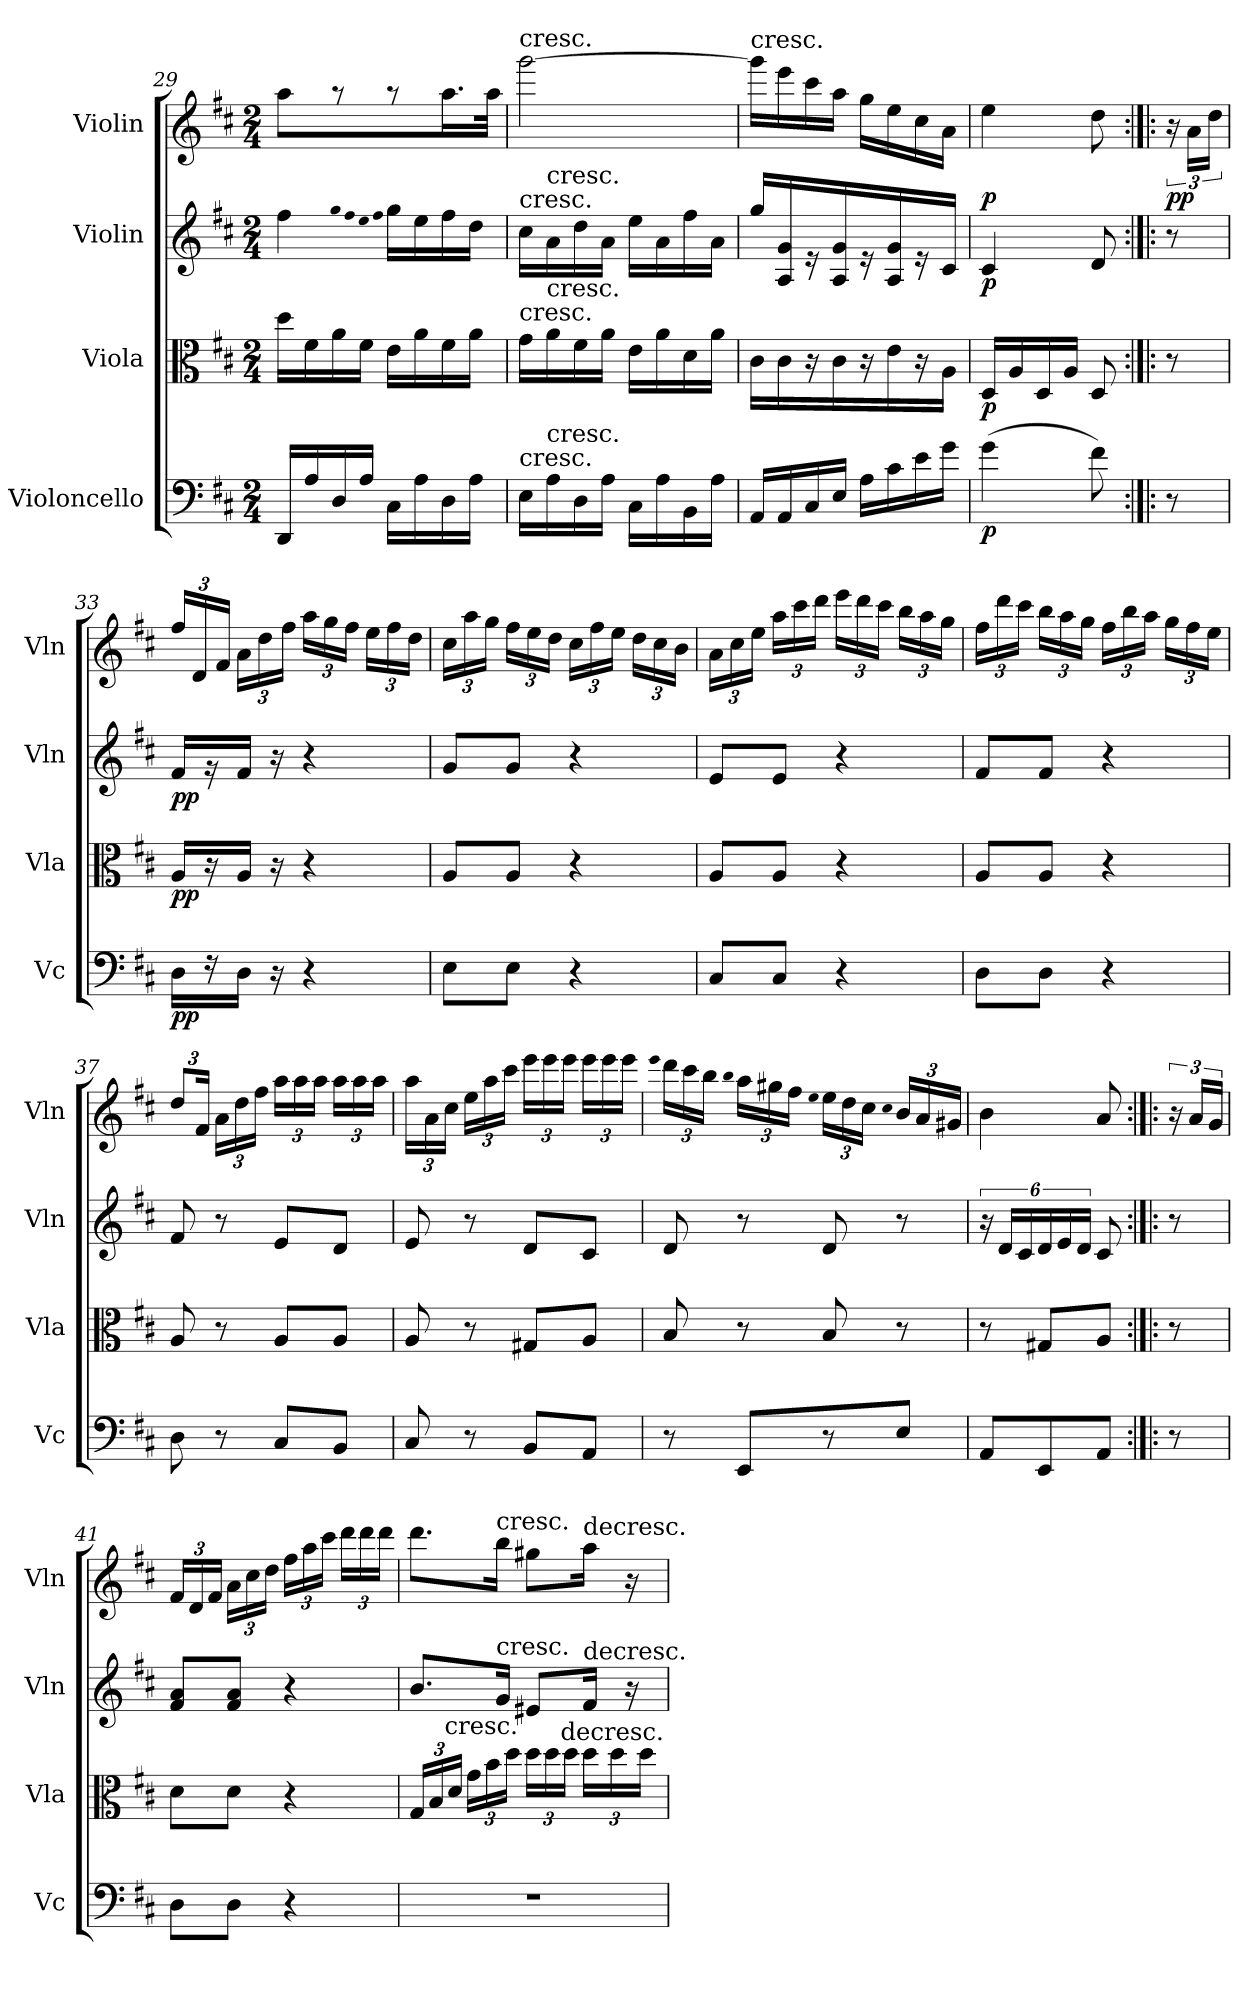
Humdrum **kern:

**kern	**dynam	**kern	**dynam	**kern	**dynam	**kern	**dynam
*part4	*part4	*part3	*part3	*part2	*part2	*part1	*part1
*staff4	*staff4	*staff3	*staff3	*staff2	*staff2	*staff1	*staff1
*I"Violoncello	*	*I"Viola	*	*I"Violin	*	*I"Violin	*
*I'Vc	*	*I'Vla	*	*I'Vln	*	*I'Vln	*
*clefF4	*	*clefC3	*	*clefG2	*	*clefG2	*
*k[f#c#]	*	*k[f#c#]	*	*k[f#c#]	*	*k[f#c#]	*
*M2/4	*	*M2/4	*	*M2/4	*	*M2/4	*
=29	=29	=29	=29	=29	=29	=29	=29
16DD/LL	.	16dd\LL	.	4ff#\	.	8aa\L	.
16A/	.	16f#\	.	.	.	.	.
16D/	.	16a\	.	.	.	8r	.
16A/JJ	.	16f#\JJ	.	.	.	.	.
.	.	.	.	qgg	.	.	.
.	.	.	.	qff#	.	.	.
.	.	.	.	qee	.	.	.
.	.	.	.	qff#	.	.	.
16C#\LL	.	16e\LL	.	16gg\LL	.	8r	.
16A\	.	16a\	.	16ee\	.	.	.
16D\	.	16f#\	.	16ff#\	.	16.aa\L	.
16A\JJ	.	16a\JJ	.	16dd\JJ	.	.	.
.	.	.	.	.	.	32aa\JJk	.
=30	=30	=30	=30	=30	=30	=30	=30
!	!	!	!	!	!	!LO:TX:t=cresc.	!
!	!	!	!	!LO:TX:t=cresc.	!	!	!
!	!	!LO:TX:t=cresc.	!	!	!	!	!
!LO:TX:t=cresc.	!	!	!	!	!	!	!
16E\LL	.	16g\LL	.	16cc#\LL	.	[2ggg\	.
!	!	!	!	!LO:TX:t=cresc.	!	!	!
!	!	!LO:TX:t=cresc.	!	!	!	!	!
!LO:TX:t=cresc.	!	!	!	!	!	!	!
16A\	.	16a\	.	16a\	.	.	.
16D\	.	16f#\	.	16dd\	.	.	.
16A\JJ	.	16a\JJ	.	16a\JJ	.	.	.
16C#\LL	.	16e\LL	.	16ee\LL	.	.	.
16A\	.	16a\	.	16a\	.	.	.
16BB\	.	16d\	.	16ff#\	.	.	.
16A\JJ	.	16a\JJ	.	16a\JJ	.	.	.
=31	=31	=31	=31	=31	=31	=31	=31
!	!	!	!	!	!	!LO:TX:t=cresc.	!
16AA/LL	.	16c#\LL	.	16gg/LL	.	16ggg\LL]	.
16AA/	.	16c#\	.	16A/ 16g/	.	16eee\	.
16C#/	.	16r	.	16r	.	16ccc#\	.
16E/JJ	.	16c#\	.	16A/ 16g/	.	16aa\JJ	.
16A\LL	.	16r	.	16r	.	16gg\LL	.
16c#\	.	16e\	.	16A/ 16g/	.	16ee\	.
16e\	.	16r	.	16r	.	16cc#\	.
16g\JJ	.	16A\JJ	.	16c#/JJ	.	16a\JJ	.
=32	=32	=32	=32	=32	=32	=32	=32
(4g\	p	16D/LL	p	4c#/	p	4ee\	p
.	.	16A/	.	.	.	.	.
.	.	16D/	.	.	.	.	.
.	.	16A/JJ	.	.	.	.	.
8f#\)	.	8D/	.	8d/	.	8dd\	.
=:|!|:	=:|!|:	=:|!|:	=:|!|:	=:|!|:	=:|!|:	=:|!|:	=:|!|:
8r	.	8r	.	8r	.	24r	pp
.	.	.	.	.	.	24a\LL	.
.	.	.	.	.	.	24dd\JJ	.
=33	=33	=33	=33	=33	=33	=33	=33
16D\LL	pp	16A/LL	pp	16f#/LL	pp	24ff#/LL	.
.	.	.	.	.	.	24d/	.
16r	.	16r	.	16r	.	.	.
.	.	.	.	.	.	24f#/JJ	.
16D\JJ	.	16A/JJ	.	16f#/JJ	.	24a\LL	.
.	.	.	.	.	.	24dd\	.
16r	.	16r	.	16r	.	.	.
.	.	.	.	.	.	24ff#\JJ	.
4r	.	4r	.	4r	.	24aa\LL	.
.	.	.	.	.	.	24gg\	.
.	.	.	.	.	.	24ff#\JJ	.
.	.	.	.	.	.	24ee\LL	.
.	.	.	.	.	.	24ff#\	.
.	.	.	.	.	.	24dd\JJ	.
=34	=34	=34	=34	=34	=34	=34	=34
8E\L	.	8A/L	.	8g/L	.	24cc#\LL	.
.	.	.	.	.	.	24aa\	.
.	.	.	.	.	.	24gg\JJ	.
8E\J	.	8A/J	.	8g/J	.	24ff#\LL	.
.	.	.	.	.	.	24ee\	.
.	.	.	.	.	.	24dd\JJ	.
4r	.	4r	.	4r	.	24cc#\LL	.
.	.	.	.	.	.	24ff#\	.
.	.	.	.	.	.	24ee\JJ	.
.	.	.	.	.	.	24dd\LL	.
.	.	.	.	.	.	24cc#\	.
.	.	.	.	.	.	24b\JJ	.
=35	=35	=35	=35	=35	=35	=35	=35
8C#/L	.	8A/L	.	8e/L	.	24a\LL	.
.	.	.	.	.	.	24cc#\	.
.	.	.	.	.	.	24ee\JJ	.
8C#/J	.	8A/J	.	8e/J	.	24aa\LL	.
.	.	.	.	.	.	24ccc#\	.
.	.	.	.	.	.	24ddd\JJ	.
4r	.	4r	.	4r	.	24eee\LL	.
.	.	.	.	.	.	24ddd\	.
.	.	.	.	.	.	24ccc#\JJ	.
.	.	.	.	.	.	24bb\LL	.
.	.	.	.	.	.	24aa\	.
.	.	.	.	.	.	24gg\JJ	.
=36	=36	=36	=36	=36	=36	=36	=36
8D\L	.	8A/L	.	8f#/L	.	24ff#\LL	.
.	.	.	.	.	.	24ddd\	.
.	.	.	.	.	.	24ccc#\JJ	.
8D\J	.	8A/J	.	8f#/J	.	24bb\LL	.
.	.	.	.	.	.	24aa\	.
.	.	.	.	.	.	24gg\JJ	.
4r	.	4r	.	4r	.	24ff#\LL	.
.	.	.	.	.	.	24bb\	.
.	.	.	.	.	.	24aa\JJ	.
.	.	.	.	.	.	24gg\LL	.
.	.	.	.	.	.	24ff#\	.
.	.	.	.	.	.	24ee\JJ	.
=37	=37	=37	=37	=37	=37	=37	=37
8D\	.	8A/	.	8f#/	.	12dd/L	.
.	.	.	.	.	.	24f#/Jk	.
8r	.	8r	.	8r	.	24a\LL	.
.	.	.	.	.	.	24dd\	.
.	.	.	.	.	.	24ff#\JJ	.
8C#/L	.	8A/L	.	8e/L	.	24aa\LL	.
.	.	.	.	.	.	24aa\	.
.	.	.	.	.	.	24aa\JJ	.
8BB/J	.	8A/J	.	8d/J	.	24aa\LL	.
.	.	.	.	.	.	24aa\	.
.	.	.	.	.	.	24aa\JJ	.
=38	=38	=38	=38	=38	=38	=38	=38
8C#/	.	8A/	.	8e/	.	24aa\LL	.
.	.	.	.	.	.	24a\	.
.	.	.	.	.	.	24cc#\JJ	.
8r	.	8r	.	8r	.	24ee\LL	.
.	.	.	.	.	.	24aa\	.
.	.	.	.	.	.	24ccc#\JJ	.
8BB/L	.	8G#X/L	.	8d/L	.	24eee\LL	.
.	.	.	.	.	.	24eee\	.
.	.	.	.	.	.	24eee\JJ	.
8AA/J	.	8A/J	.	8c#/J	.	24eee\LL	.
.	.	.	.	.	.	24eee\	.
.	.	.	.	.	.	24eee\JJ	.
=39	=39	=39	=39	=39	=39	=39	=39
.	.	.	.	.	.	qeee	.
8r	.	8B/	.	8d/	.	24ddd\LL	.
.	.	.	.	.	.	24ccc#\	.
.	.	.	.	.	.	24bb\JJ	.
.	.	.	.	.	.	qbb	.
8EE/L	.	8r	.	8r	.	24aa\LL	.
.	.	.	.	.	.	24gg#X\	.
.	.	.	.	.	.	24ff#\JJ	.
.	.	.	.	.	.	qee	.
8r	.	8B/	.	8d/	.	24ee\LL	.
.	.	.	.	.	.	24dd\	.
.	.	.	.	.	.	24cc#\JJ	.
.	.	.	.	.	.	qcc#	.
8E/J	.	8r	.	8r	.	24b/LL	.
.	.	.	.	.	.	24a/	.
.	.	.	.	.	.	24g#X/JJ	.
=40	=40	=40	=40	=40	=40	=40	=40
8AA/L	.	8r	.	24r	.	4b\	.
.	.	.	.	24d/LL	.	.	.
.	.	.	.	24c#/	.	.	.
8EE/	.	8G#X/L	.	24d/	.	.	.
.	.	.	.	24e/	.	.	.
.	.	.	.	24d/JJ	.	.	.
8AA/J	.	8A/J	.	8c#/	.	8a/	.
=:|!|:	=:|!|:	=:|!|:	=:|!|:	=:|!|:	=:|!|:	=:|!|:	=:|!|:
8r	.	8r	.	8r	.	24r	.
.	.	.	.	.	.	24a/LL	.
.	.	.	.	.	.	24g/JJ	.
=41	=41	=41	=41	=41	=41	=41	=41
8D\L	.	8d\L	.	8f#/ 8a/L	.	24f#/LL	.
.	.	.	.	.	.	24d/	.
.	.	.	.	.	.	24f#/JJ	.
8D\J	.	8d\J	.	8f#/ 8a/J	.	24a\LL	.
.	.	.	.	.	.	24cc#\	.
.	.	.	.	.	.	24dd\JJ	.
4r	.	4r	.	4r	.	24ff#\LL	.
.	.	.	.	.	.	24aa\	.
.	.	.	.	.	.	24ccc#\JJ	.
.	.	.	.	.	.	24ddd\LL	.
.	.	.	.	.	.	24ddd\	.
.	.	.	.	.	.	24ddd\JJ	.
=42	=42	=42	=42	=42	=42	=42	=42
2r	.	24G/LL	.	8.b/L	.	8.ddd\L	.
.	.	24B/	.	.	.	.	.
!	!	!LO:TX:t=cresc.	!	!	!	!	!
.	.	24d/JJ	.	.	.	.	.
.	.	24g\LL	.	.	.	.	.
.	.	24b\	.	.	.	.	.
!	!	!	!	!	!	!LO:TX:t=cresc.	!
!	!	!	!	!LO:TX:t=cresc.	!	!	!
.	.	.	.	16g/Jk	.	16bb\Jk	.
.	.	24dd\JJ	.	.	.	.	.
.	.	24dd\LL	.	8e#X/L	.	8gg#X\L	.
.	.	24dd\	.	.	.	.	.
!	!	!LO:TX:t=decresc.	!	!	!	!	!
.	.	24dd\JJ	.	.	.	.	.
!	!	!	!	!	!	!LO:TX:t=decresc.	!
!	!	!	!	!LO:TX:t=decresc.	!	!	!
.	.	24dd\LL	.	16f#/Jk	.	16aa\Jk	.
.	.	24dd\	.	.	.	.	.
.	.	.	.	16r	.	16r	.
.	.	24dd\JJ	.	.	.	.	.
=	=	=	=	=	=	=	=
*-	*-	*-	*-	*-	*-	*-	*-
